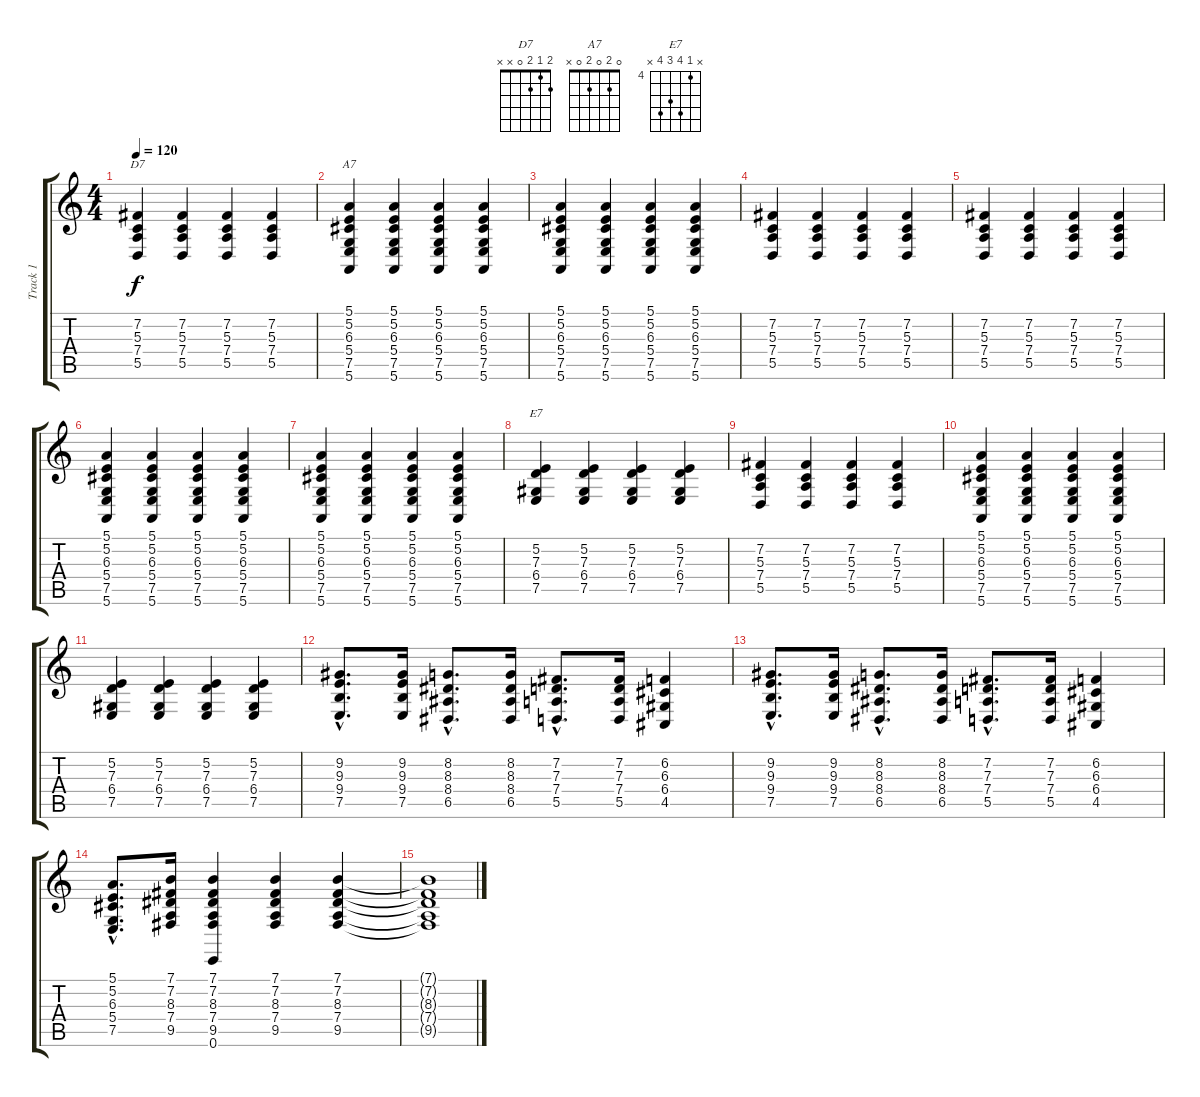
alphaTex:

\track ("Track 1" "Track 1") {instrument acousticgrandpiano}
\staff {score tabs}
\tuning (E4 B3 G3 D3 A2 E2) {hide}
\chord ("D7" 2 1 2 0 x x)
\chord ("A7" 0 2 0 2 0 x)
\chord ("E7" x 4 7 6 7 x) {firstfret 4}
\ts (4 4)
\tempo 120
\clef g2
\ks c
(7.2 5.3 7.4 5.5).4{ch "D7" dy f} (7.2 5.3 7.4 5.5).4 (7.2 5.3 7.4 5.5).4 (7.2 5.3 7.4 5.5).4 |
(5.1 5.2 6.3 5.4 7.5 5.6).4{ch "A7"} (5.1 5.2 6.3 5.4 7.5 5.6).4 (5.1 5.2 6.3 5.4 7.5 5.6).4 (5.1 5.2 6.3 5.4 7.5 5.6).4 |
(5.1 5.2 6.3 5.4 7.5 5.6).4 (5.1 5.2 6.3 5.4 7.5 5.6).4 (5.1 5.2 6.3 5.4 7.5 5.6).4 (5.1 5.2 6.3 5.4 7.5 5.6).4 |
(7.2 5.3 7.4 5.5).4 (7.2 5.3 7.4 5.5).4 (7.2 5.3 7.4 5.5).4 (7.2 5.3 7.4 5.5).4 |
(7.2 5.3 7.4 5.5).4 (7.2 5.3 7.4 5.5).4 (7.2 5.3 7.4 5.5).4 (7.2 5.3 7.4 5.5).4 |
(5.1 5.2 6.3 5.4 7.5 5.6).4 (5.1 5.2 6.3 5.4 7.5 5.6).4 (5.1 5.2 6.3 5.4 7.5 5.6).4 (5.1 5.2 6.3 5.4 7.5 5.6).4 |
(5.1 5.2 6.3 5.4 7.5 5.6).4 (5.1 5.2 6.3 5.4 7.5 5.6).4 (5.1 5.2 6.3 5.4 7.5 5.6).4 (5.1 5.2 6.3 5.4 7.5 5.6).4 |
(5.2 7.3 6.4 7.5).4{ch "E7"} (5.2 7.3 6.4 7.5).4 (5.2 7.3 6.4 7.5).4 (5.2 7.3 6.4 7.5).4 |
(7.2 5.3 7.4 5.5).4 (7.2 5.3 7.4 5.5).4 (7.2 5.3 7.4 5.5).4 (7.2 5.3 7.4 5.5).4 |
(5.1 5.2 6.3 5.4 7.5 5.6).4 (5.1 5.2 6.3 5.4 7.5 5.6).4 (5.1 5.2 6.3 5.4 7.5 5.6).4 (5.1 5.2 6.3 5.4 7.5 5.6).4 |
(5.2 7.3 6.4 7.5).4 (5.2 7.3 6.4 7.5).4 (5.2 7.3 6.4 7.5).4 (5.2 7.3 6.4 7.5).4 |
(9.2{hac} 9.3{hac} 9.4{hac} 7.5{hac}).8{d} (9.2 9.3 9.4 7.5).16 (8.2{hac} 8.3{hac} 8.4{hac} 6.5{hac}).8{d} (8.2 8.3 8.4 6.5).16 (7.2{hac} 7.3{hac} 7.4{hac} 5.5{hac}).8{d} (7.2 7.3 7.4 5.5).16 (6.2 6.3 6.4 4.5).4 |
(9.2{hac} 9.3{hac} 9.4{hac} 7.5{hac}).8{d} (9.2 9.3 9.4 7.5).16 (8.2{hac} 8.3{hac} 8.4{hac} 6.5{hac}).8{d} (8.2 8.3 8.4 6.5).16 (7.2{hac} 7.3{hac} 7.4{hac} 5.5{hac}).8{d} (7.2 7.3 7.4 5.5).16 (6.2 6.3 6.4 4.5).4 |
(5.1{hac} 5.2{hac} 6.3{hac} 5.4{hac} 7.5{hac}).8{d} (7.1 7.2 8.3 7.4 9.5).16 (7.1 7.2 8.3 7.4 9.5 0.6).4 (7.1 7.2 8.3 7.4 9.5).4 (7.1 7.2 8.3 7.4 9.5).4 |
(7.1{t} 7.2{t} 8.3{t} 7.4{t} 9.5{t}).1
